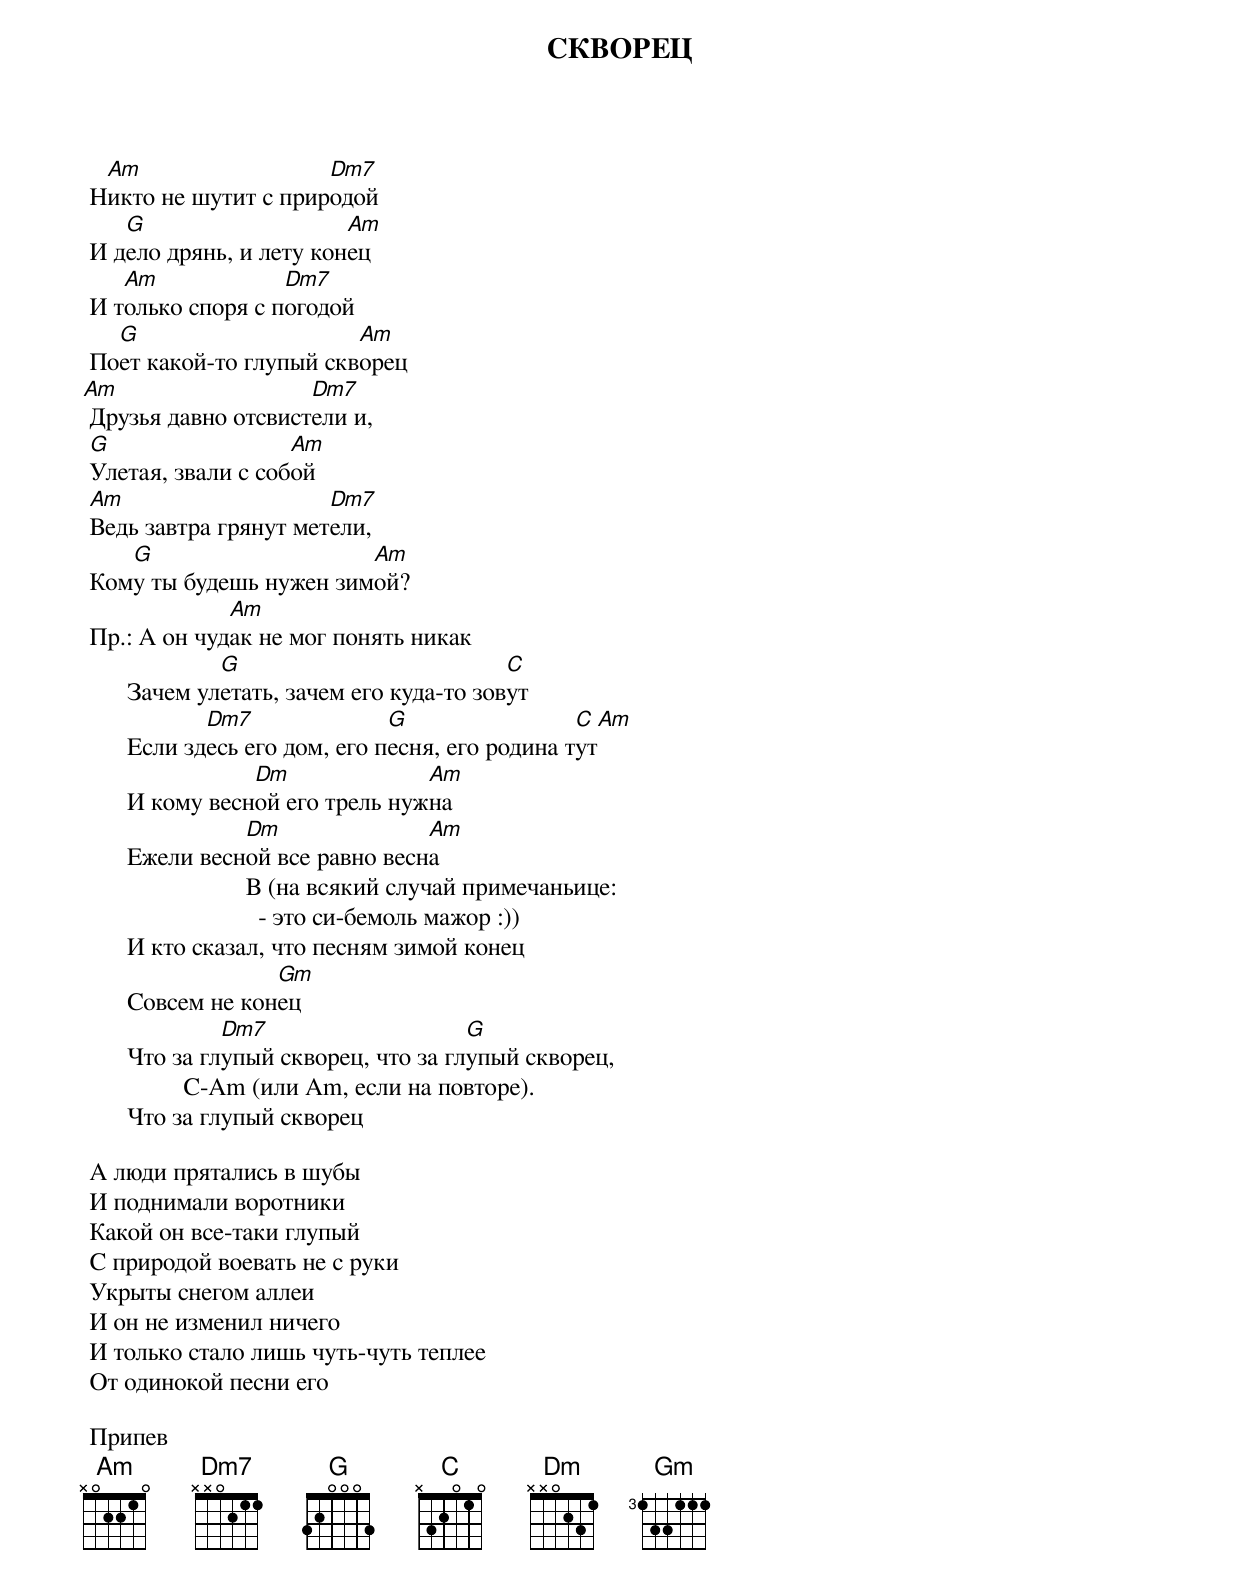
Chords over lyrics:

СКВОРЕЦ

  Am                  Dm7
 Hикто не шутит с природой
    G                    Am
 И дело дрянь, и лету конец
    Am             Dm7
 И только споря с погодой
   G                     Am
 Поет какой-то глупый скворец
Am                   Dm7
 Друзья давно отсвистели и,
 G                  Am
 Улетая, звали с собой
 Am                    Dm7
 Ведь завтра грянут метели,
    G                    Am
 Кому ты будешь нужен зимой?
              Am
 Пр.: А он чудак не мог понять никак
               G                           C
       Зачем улетать, зачем его куда-то зовут
              Dm7               G                 C   Am
       Если здесь его дом, его песня, его родина тут
                  Dm              Am
       И кому весной его трель нужна
                 Dm               Am
       Ежели весной все равно весна
                          B (на всякий случай пpимечаньице:
                            - это си-бемоль мажоp :))
       И кто сказал, что песням зимой конец
                    Gm
       Совсем не конец
                Dm7                    G
       Что за глупый скворец, что за глупый скворец,
                С-Am (или Am, если на повтоpе).
       Что за глупый скворец

 А люди прятались в шубы
 И поднимали воротники
 Какой он все-таки глупый
 С природой воевать не с руки
 Укрыты снегом аллеи
 И он не изменил ничего
 И только стало лишь чуть-чуть теплее
 От одинокой песни его

 Припев
